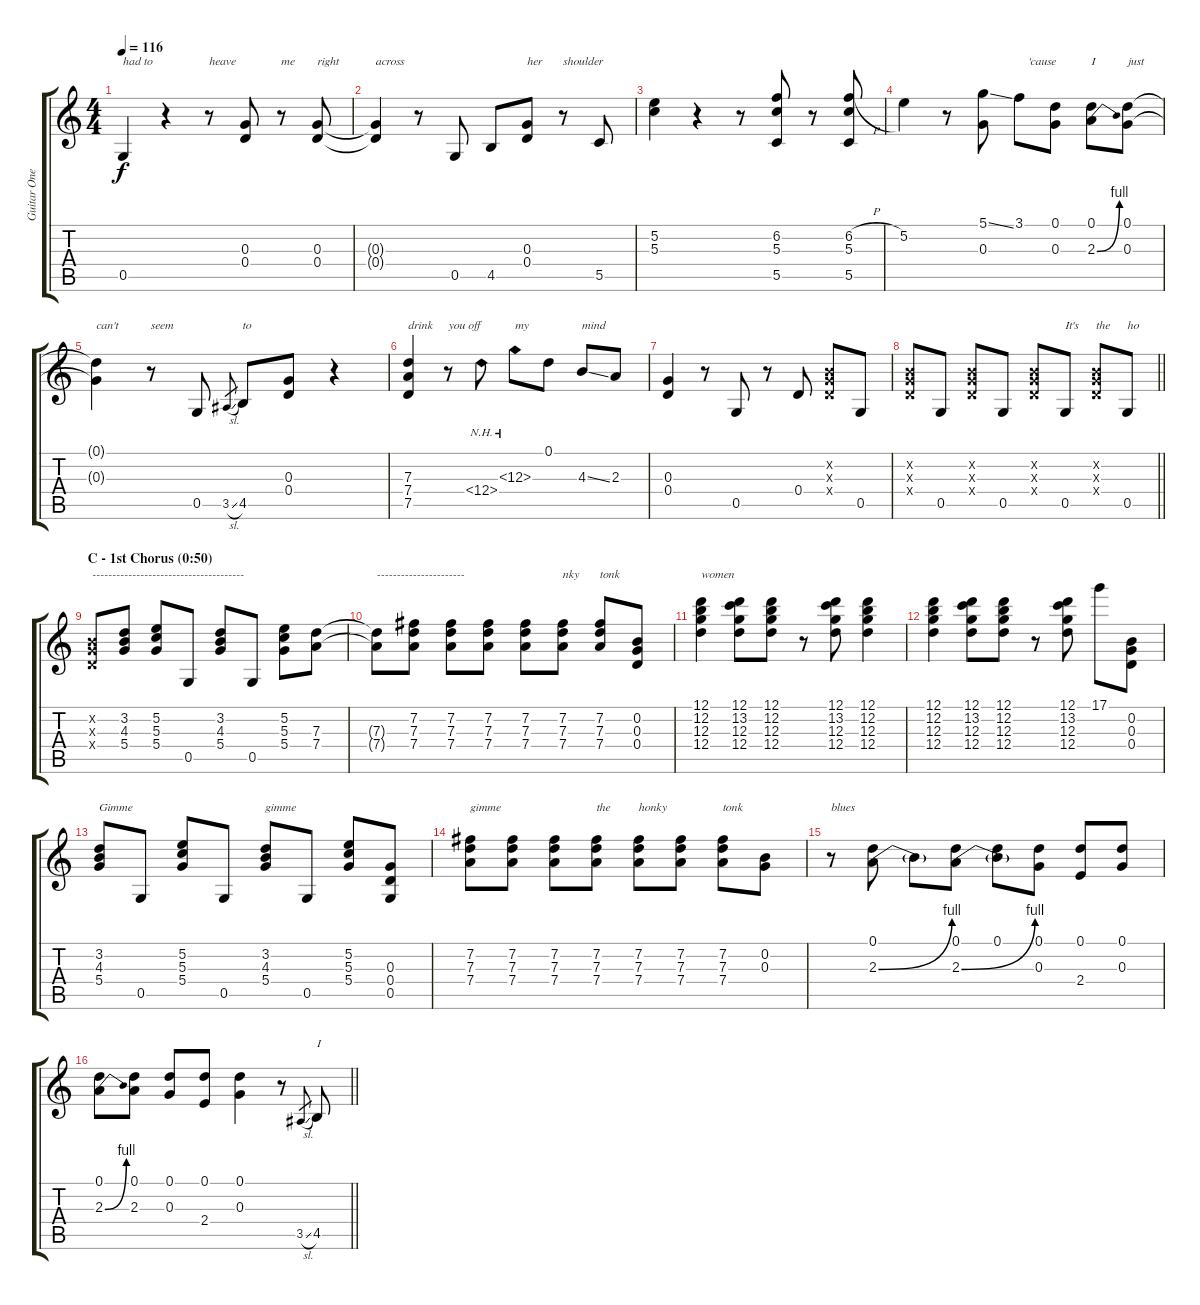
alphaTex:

\track ("Guitar One" "Guitar One") {instrument electricguitarclean}
\staff {score tabs}
\tuning (D4 B3 G3 D3 G2 D2) {hide}
\ts (4 4)
\tempo 116
\clef g2
\ks c
0.5{t}.4{txt "had to" dy f} r.4 r.8{txt "heave"} (0.3 0.4).8 r.8{txt "me"} (0.3 0.4).8{txt "right"} |
(0.3{t} 0.4{t}).4{txt "across"} r.8 0.5.8 4.5.8 (0.3 0.4).8{txt "her"} r.8{txt "shoulder"} 5.5.8 |
(5.2 5.3).4 r.4 r.8 (6.2 5.3 5.5).8 r.8 (6.2{h} 5.3 5.5).8 |
5.2.4 r.8 (5.1{ss} 0.3).8 3.1.8{txt "   'cause"} (0.1 0.3).8 (0.1 2.3{be (bend 0 0 60 4)}).8{txt "I"} (0.1 0.3).8{txt "just"} |
(0.1{t} 0.3{t}).4{txt "can't"} r.8{txt "seem"} 0.5.8 3.5{sl}.8{gr} 4.5.8{txt "to"} (0.3 0.4).8 r.4 |
(7.3 7.4 7.5).4{txt "drink"} r.8{txt "you off"} 12.4{nh}.8 12.3{nh}.8{txt "my"} 0.1.8 4.3{ss}.8{txt "mind"} 2.3.8 |
(0.3 0.4).4 r.8 0.5.8 r.8 0.4.8 (0.2{x} 0.3{x} 0.4{x}).8 0.5.8 |
\barLineRight lightlight
(0.2{x} 0.3{x} 0.4{x}).8 0.5.8 (0.2{x} 0.3{x} 0.4{x}).8 0.5.8 (0.2{x} 0.3{x} 0.4{x}).8 0.5.8{txt "It's"} (0.2{x} 0.3{x} 0.4{x}).8{txt "the"} 0.5.8{txt "ho"} |
\section ("" "C - 1st Chorus (0:50)")
(0.2{x} 0.3{x} 0.4{x}).8{txt "--------------------------------------"} (3.2 4.3 5.4).8 (5.2 5.3 5.4).8 0.5.8 (3.2 4.3 5.4).8 0.5.8 (5.2 5.3 5.4).8 (7.3 7.4).8 |
(7.3{t} 7.4{t}).8{txt "----------------------"} (7.2 7.3 7.4).8 (7.2 7.3 7.4).8 (7.2 7.3 7.4).8 (7.2 7.3 7.4).8 (7.2 7.3 7.4).8{txt "nky"} (7.2 7.3 7.4).8{txt "tonk"} (0.2 0.3 0.4).8 |
(12.1 12.2 12.3 12.4).4{txt "women"} (12.1 13.2 12.3 12.4).8 (12.1 12.2 12.3 12.4).8 r.8 (12.1 13.2 12.3 12.4).8 (12.1 12.2 12.3 12.4).4 |
(12.1 12.2 12.3 12.4).4 (12.1 13.2 12.3 12.4).8 (12.1 12.2 12.3 12.4).8 r.8 (12.1 13.2 12.3 12.4).8 17.1.8 (0.2 0.3 0.4).8 |
(3.2 4.3 5.4).8{txt "Gimme"} 0.5.8 (5.2 5.3 5.4).8 0.5.8 (3.2 4.3 5.4).8{txt "gimme"} 0.5.8 (5.2 5.3 5.4).8 (0.3 0.4 0.5).8 |
(7.2 7.3 7.4).8{txt "gimme"} (7.2 7.3 7.4).8 (7.2 7.3 7.4).8 (7.2 7.3 7.4).8{txt "the"} (7.2 7.3 7.4).8{txt "honky"} (7.2 7.3 7.4).8 (7.2 7.3 7.4).8{txt "tonk"} (0.2 0.3).8 |
r.8{txt "blues"} (0.1 2.3{be (bend 0 0 60 4)}).8 2.3{t}.8 (0.1 2.3{be (bend 0 0 60 4)}).8 (0.1 2.3{t}).8 (0.1 0.3).8 (0.1 2.4).8 (0.1 0.3).8 |
\barLineRight lightlight
(0.1 2.3{be (bend 0 0 60 4)}).8 (0.1 2.3).8 (0.1 0.3).8 (0.1 2.4).8 (0.1 0.3).4 r.8 3.5{sl}.8{gr} 4.5.8{txt "I"}
